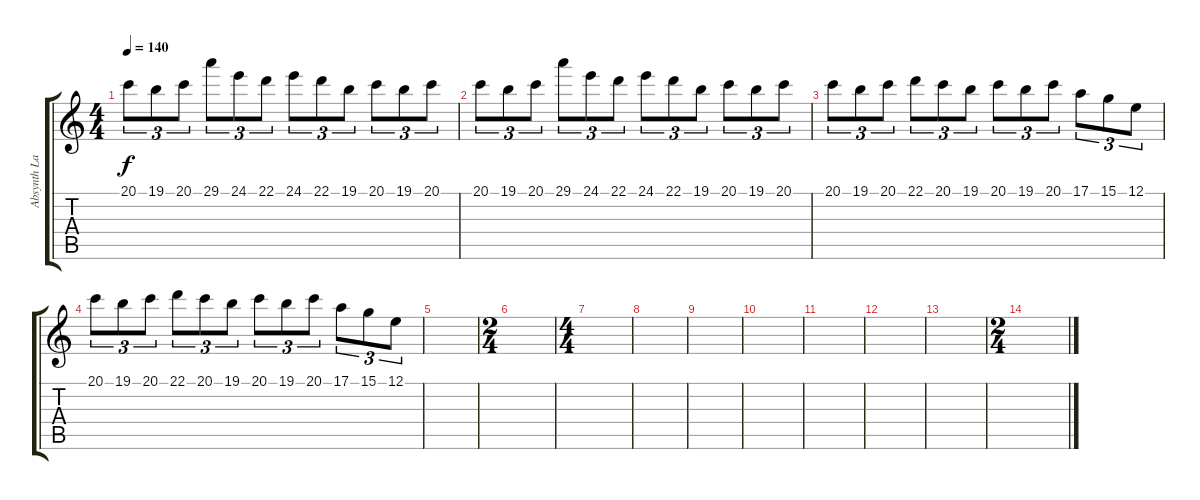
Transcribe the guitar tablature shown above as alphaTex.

\track ("Absynth Layer 2" "Absynth La") {instrument lead2sawtooth}
\staff {score tabs}
\tuning (E4 B3 G3 D3 A2 E2) {hide}
\ts (4 4)
\tempo 140
\clef g2
\ks c
20.1.8{tu (3 2) dy f} 19.1.8{tu (3 2)} 20.1.8{tu (3 2)} 29.1.8{tu (3 2)} 24.1.8{tu (3 2)} 22.1.8{tu (3 2)} 24.1.8{tu (3 2)} 22.1.8{tu (3 2)} 19.1.8{tu (3 2)} 20.1.8{tu (3 2)} 19.1.8{tu (3 2)} 20.1.8{tu (3 2)} |
20.1.8{tu (3 2)} 19.1.8{tu (3 2)} 20.1.8{tu (3 2)} 29.1.8{tu (3 2)} 24.1.8{tu (3 2)} 22.1.8{tu (3 2)} 24.1.8{tu (3 2)} 22.1.8{tu (3 2)} 19.1.8{tu (3 2)} 20.1.8{tu (3 2)} 19.1.8{tu (3 2)} 20.1.8{tu (3 2)} |
20.1.8{tu (3 2)} 19.1.8{tu (3 2)} 20.1.8{tu (3 2)} 22.1.8{tu (3 2)} 20.1.8{tu (3 2)} 19.1.8{tu (3 2)} 20.1.8{tu (3 2)} 19.1.8{tu (3 2)} 20.1.8{tu (3 2)} 17.1.8{tu (3 2)} 15.1.8{tu (3 2)} 12.1.8{tu (3 2)} |
20.1.8{tu (3 2)} 19.1.8{tu (3 2)} 20.1.8{tu (3 2)} 22.1.8{tu (3 2)} 20.1.8{tu (3 2)} 19.1.8{tu (3 2)} 20.1.8{tu (3 2)} 19.1.8{tu (3 2)} 20.1.8{tu (3 2)} 17.1.8{tu (3 2)} 15.1.8{tu (3 2)} 12.1.8{tu (3 2)} |
|
\ts (2 4)
|
\ts (4 4)
|
|
|
|
|
|
|
\ts (2 4)
